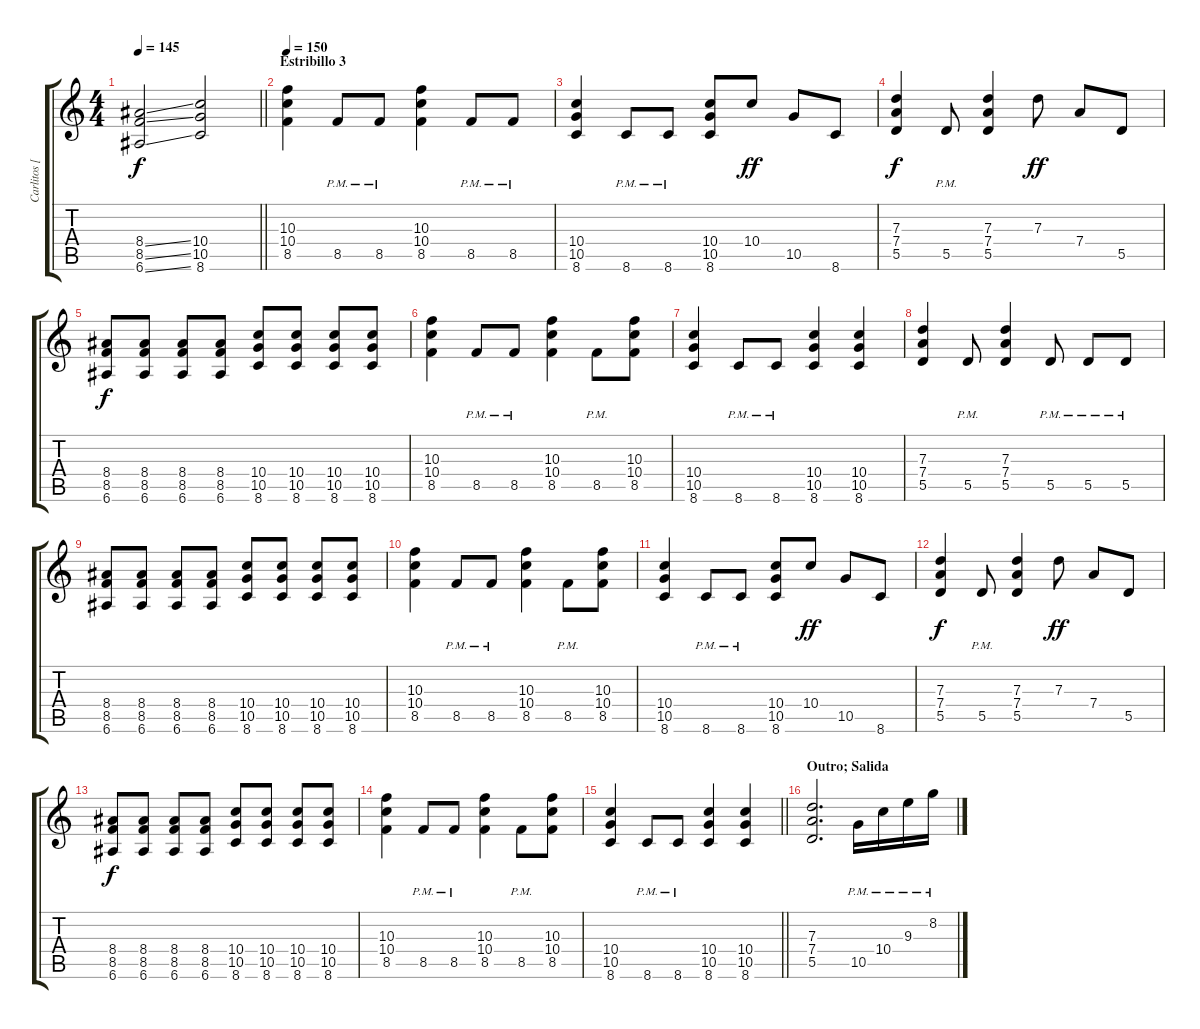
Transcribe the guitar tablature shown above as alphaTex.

\track ("Carlitos [Guit.S]" "Carlitos [") {instrument overdrivenguitar}
\staff {score tabs}
\tuning (E4 B3 G3 D3 A2 E2) {hide}
\ts (4 4)
\tempo 145
\clef g2
\barLineRight lightlight
\ks c
(8.4{ss} 8.5{ss} 6.6{ss}).2{dy f} (10.4 10.5 8.6).2 |
\section ("" "Estribillo 3")
\tempo 150
(10.3 10.4 8.5).4 8.5{pm}.8 8.5{pm}.8 (10.3 10.4 8.5).4 8.5{pm}.8 8.5{pm}.8 |
(10.4 10.5 8.6).4 8.6{pm}.8 8.6{pm}.8 (10.4 10.5 8.6).8 10.4.8{dy ff} 10.5.8 8.6.8 |
(7.3 7.4 5.5).4{dy f} 5.5{pm}.8 (7.3 7.4 5.5).4 7.3.8{dy ff} 7.4.8 5.5.8 |
(8.4 8.5 6.6).8{dy f} (8.4 8.5 6.6).8 (8.4 8.5 6.6).8 (8.4 8.5 6.6).8 (10.4 10.5 8.6).8 (10.4 10.5 8.6).8 (10.4 10.5 8.6).8 (10.4 10.5 8.6).8 |
(10.3 10.4 8.5).4 8.5{pm}.8 8.5{pm}.8 (10.3 10.4 8.5).4 8.5{pm}.8 (10.3 10.4 8.5).8 |
(10.4 10.5 8.6).4 8.6{pm}.8 8.6{pm}.8 (10.4 10.5 8.6).4 (10.4 10.5 8.6).4 |
(7.3 7.4 5.5).4 5.5{pm}.8 (7.3 7.4 5.5).4 5.5{pm}.8 5.5{pm}.8 5.5{pm}.8 |
(8.4 8.5 6.6).8 (8.4 8.5 6.6).8 (8.4 8.5 6.6).8 (8.4 8.5 6.6).8 (10.4 10.5 8.6).8 (10.4 10.5 8.6).8 (10.4 10.5 8.6).8 (10.4 10.5 8.6).8 |
(10.3 10.4 8.5).4 8.5{pm}.8 8.5{pm}.8 (10.3 10.4 8.5).4 8.5{pm}.8 (10.3 10.4 8.5).8 |
(10.4 10.5 8.6).4 8.6{pm}.8 8.6{pm}.8 (10.4 10.5 8.6).8 10.4.8{dy ff} 10.5.8 8.6.8 |
(7.3 7.4 5.5).4{dy f} 5.5{pm}.8 (7.3 7.4 5.5).4 7.3.8{dy ff} 7.4.8 5.5.8 |
(8.4 8.5 6.6).8{dy f} (8.4 8.5 6.6).8 (8.4 8.5 6.6).8 (8.4 8.5 6.6).8 (10.4 10.5 8.6).8 (10.4 10.5 8.6).8 (10.4 10.5 8.6).8 (10.4 10.5 8.6).8 |
(10.3 10.4 8.5).4 8.5{pm}.8 8.5{pm}.8 (10.3 10.4 8.5).4 8.5{pm}.8 (10.3 10.4 8.5).8 |
\barLineRight lightlight
(10.4 10.5 8.6).4 8.6{pm}.8 8.6{pm}.8 (10.4 10.5 8.6).4 (10.4 10.5 8.6).4 |
\section ("" "Outro; Salida")
(7.3 7.4 5.5).2{d} 10.5{pm}.16 10.4{pm}.16 9.3{pm}.16 8.2{pm}.16
